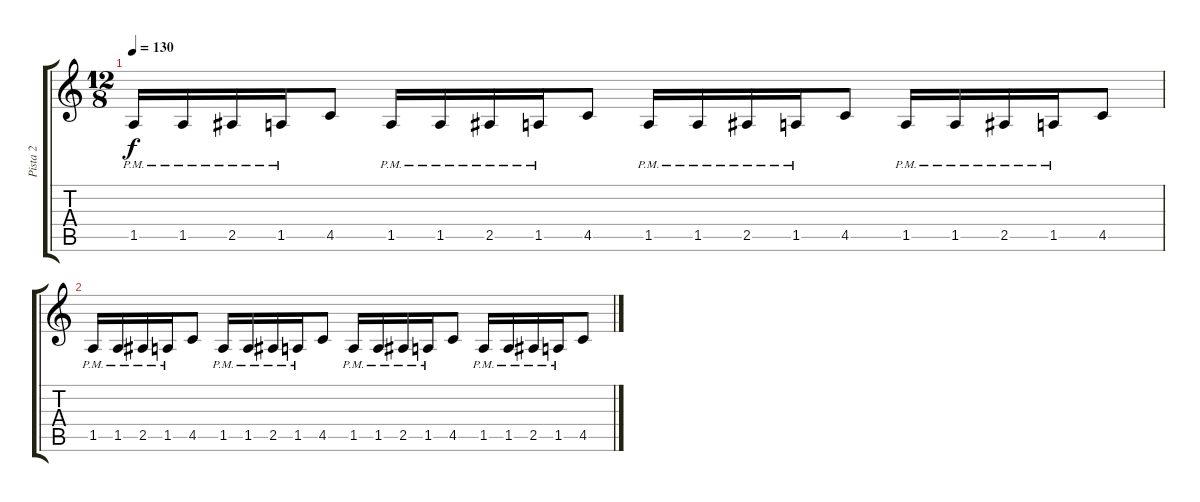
\track ("Pista 2" "Pista 2") {instrument distortionguitar}
\staff {score tabs}
\tuning (Eb4 Bb3 Gb3 Db3 Ab2 Eb2) {hide}
\ts (12 8)
\tempo 130
\clef g2
\ks c
1.5{pm}.16{dy f} 1.5{pm}.16 2.5{pm}.16 1.5{pm}.16 4.5.8 1.5{pm}.16 1.5{pm}.16 2.5{pm}.16 1.5{pm}.16 4.5.8 1.5{pm}.16 1.5{pm}.16 2.5{pm}.16 1.5{pm}.16 4.5.8 1.5{pm}.16 1.5{pm}.16 2.5{pm}.16 1.5{pm}.16 4.5.8 |
1.5{pm}.16 1.5{pm}.16 2.5{pm}.16 1.5{pm}.16 4.5.8 1.5{pm}.16 1.5{pm}.16 2.5{pm}.16 1.5{pm}.16 4.5.8 1.5{pm}.16 1.5{pm}.16 2.5{pm}.16 1.5{pm}.16 4.5.8 1.5{pm}.16 1.5{pm}.16 2.5{pm}.16 1.5{pm}.16 4.5.8
